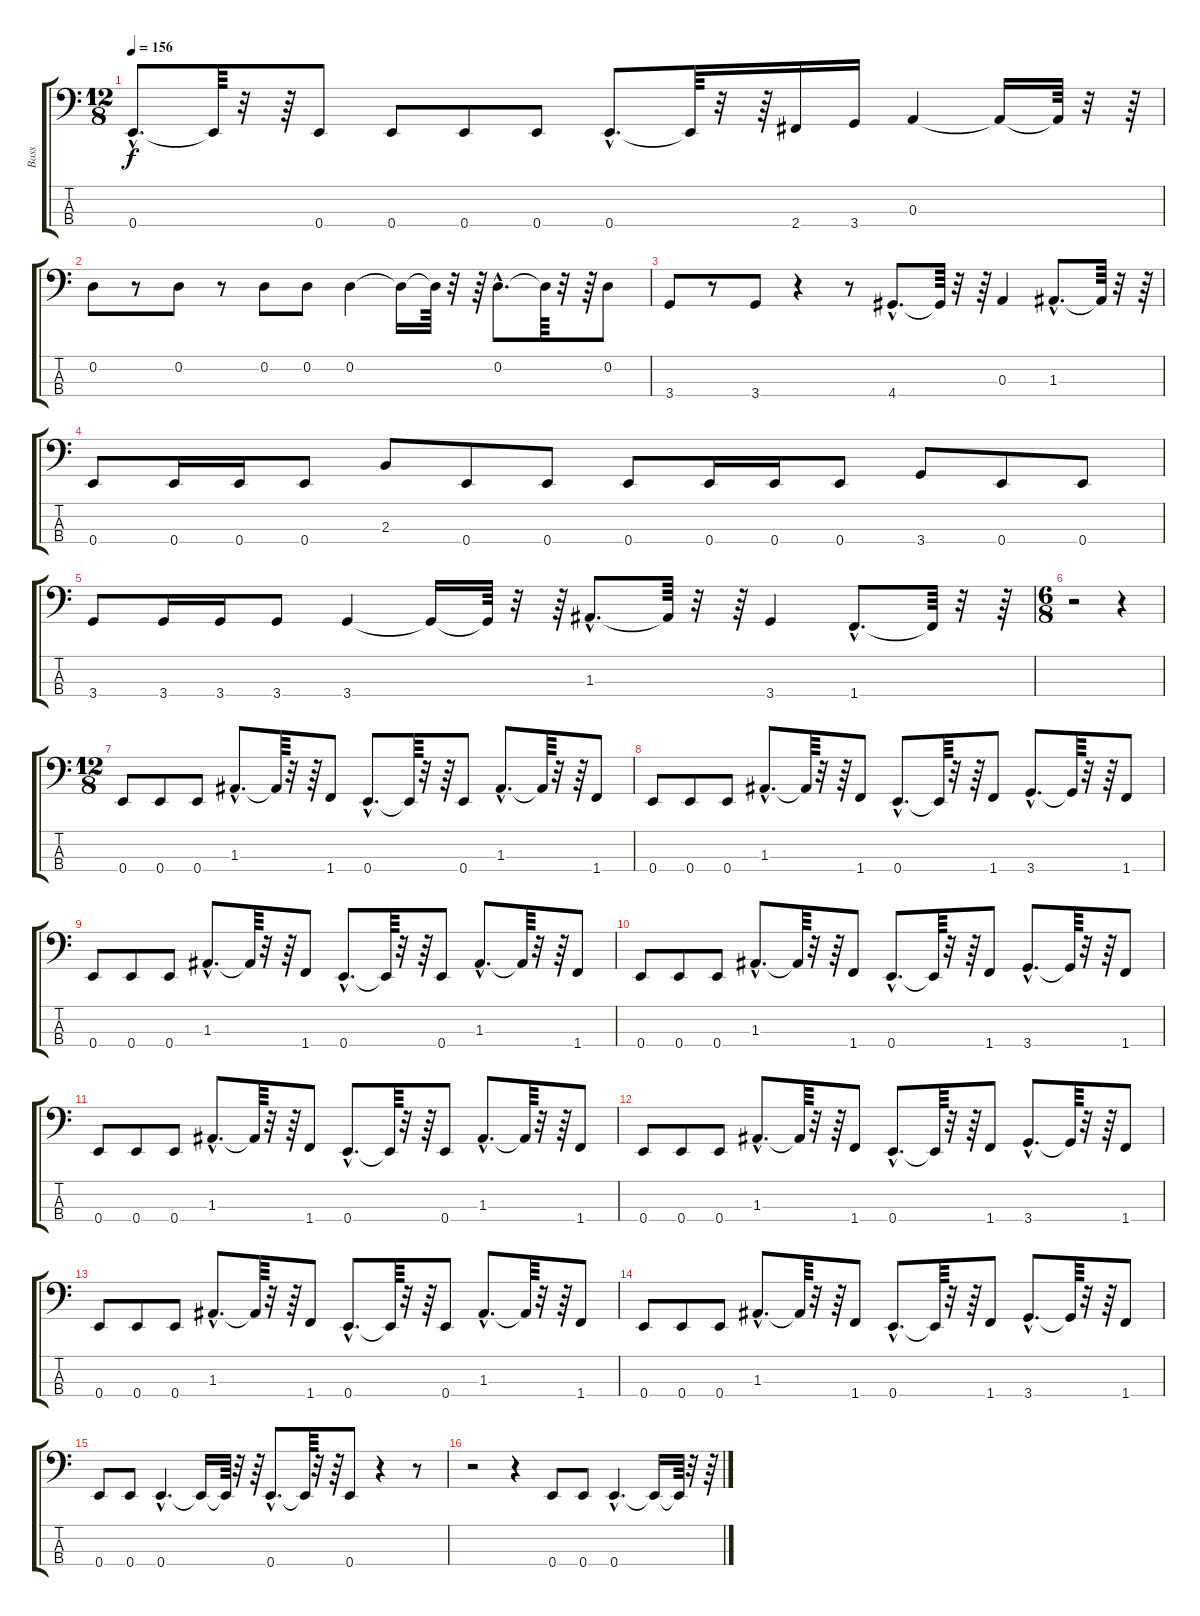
\track ("Bass" "Bass") {instrument electricbassfinger}
\staff {score tabs}
\tuning (G2 D2 A1 E1) {hide}
\ts (12 8)
\tempo 156
\clef f4
\ks c
0.4{hac}.8{d dy f} 0.4{t}.64 r.32 r.64 0.4.8 0.4.8 0.4.8 0.4.8 0.4{hac}.8{d} 0.4{t}.64 r.32 r.64 2.4.16 3.4.16 0.3.4 0.3{t}.16 0.3{t}.64 r.32 r.64 |
0.2.8 r.8 0.2.8 r.8 0.2.8 0.2.8 0.2.4 0.2{t}.16 0.2{t}.64 r.32 r.64 0.2{hac}.8{d} 0.2{t}.64 r.32 r.64 0.2.8 |
3.4.8 r.8 3.4.8 r.4 r.8 4.4{hac}.8{d} 4.4{t}.64 r.32 r.64 0.3.4 1.3{hac}.8{d} 1.3{t}.64 r.32 r.64 |
0.4.8 0.4.16 0.4.16 0.4.8 2.3.8 0.4.8 0.4.8 0.4.8 0.4.16 0.4.16 0.4.8 3.4.8 0.4.8 0.4.8 |
3.4.8 3.4.16 3.4.16 3.4.8 3.4.4 3.4{t}.16 3.4{t}.64 r.32 r.64 1.3{hac}.8{d} 1.3{t}.64 r.32 r.64 3.4.4 1.4{hac}.8{d} 1.4{t}.64 r.32 r.64 |
\ts (6 8)
r.2 r.4 |
\ts (12 8)
0.4.8 0.4.8 0.4.8 1.3{hac}.8{d} 1.3{t}.64 r.32 r.64 1.4.8 0.4{hac}.8{d} 0.4{t}.64 r.32 r.64 0.4.8 1.3{hac}.8{d} 1.3{t}.64 r.32 r.64 1.4.8 |
0.4.8 0.4.8 0.4.8 1.3{hac}.8{d} 1.3{t}.64 r.32 r.64 1.4.8 0.4{hac}.8{d} 0.4{t}.64 r.32 r.64 1.4.8 3.4{hac}.8{d} 3.4{t}.64 r.32 r.64 1.4.8 |
0.4.8 0.4.8 0.4.8 1.3{hac}.8{d} 1.3{t}.64 r.32 r.64 1.4.8 0.4{hac}.8{d} 0.4{t}.64 r.32 r.64 0.4.8 1.3{hac}.8{d} 1.3{t}.64 r.32 r.64 1.4.8 |
0.4.8 0.4.8 0.4.8 1.3{hac}.8{d} 1.3{t}.64 r.32 r.64 1.4.8 0.4{hac}.8{d} 0.4{t}.64 r.32 r.64 1.4.8 3.4{hac}.8{d} 3.4{t}.64 r.32 r.64 1.4.8 |
0.4.8 0.4.8 0.4.8 1.3{hac}.8{d} 1.3{t}.64 r.32 r.64 1.4.8 0.4{hac}.8{d} 0.4{t}.64 r.32 r.64 0.4.8 1.3{hac}.8{d} 1.3{t}.64 r.32 r.64 1.4.8 |
0.4.8 0.4.8 0.4.8 1.3{hac}.8{d} 1.3{t}.64 r.32 r.64 1.4.8 0.4{hac}.8{d} 0.4{t}.64 r.32 r.64 1.4.8 3.4{hac}.8{d} 3.4{t}.64 r.32 r.64 1.4.8 |
0.4.8 0.4.8 0.4.8 1.3{hac}.8{d} 1.3{t}.64 r.32 r.64 1.4.8 0.4{hac}.8{d} 0.4{t}.64 r.32 r.64 0.4.8 1.3{hac}.8{d} 1.3{t}.64 r.32 r.64 1.4.8 |
0.4.8 0.4.8 0.4.8 1.3{hac}.8{d} 1.3{t}.64 r.32 r.64 1.4.8 0.4{hac}.8{d} 0.4{t}.64 r.32 r.64 1.4.8 3.4{hac}.8{d} 3.4{t}.64 r.32 r.64 1.4.8 |
0.4.8 0.4.8 0.4{hac}.4{d} 0.4{t}.16 0.4{t}.64 r.32 r.64 0.4{hac}.8{d} 0.4{t}.64 r.32 r.64 0.4.8 r.4 r.8 |
r.2 r.4 0.4.8 0.4.8 0.4{hac}.4{d} 0.4{t}.16 0.4{t}.64 r.32 r.64
